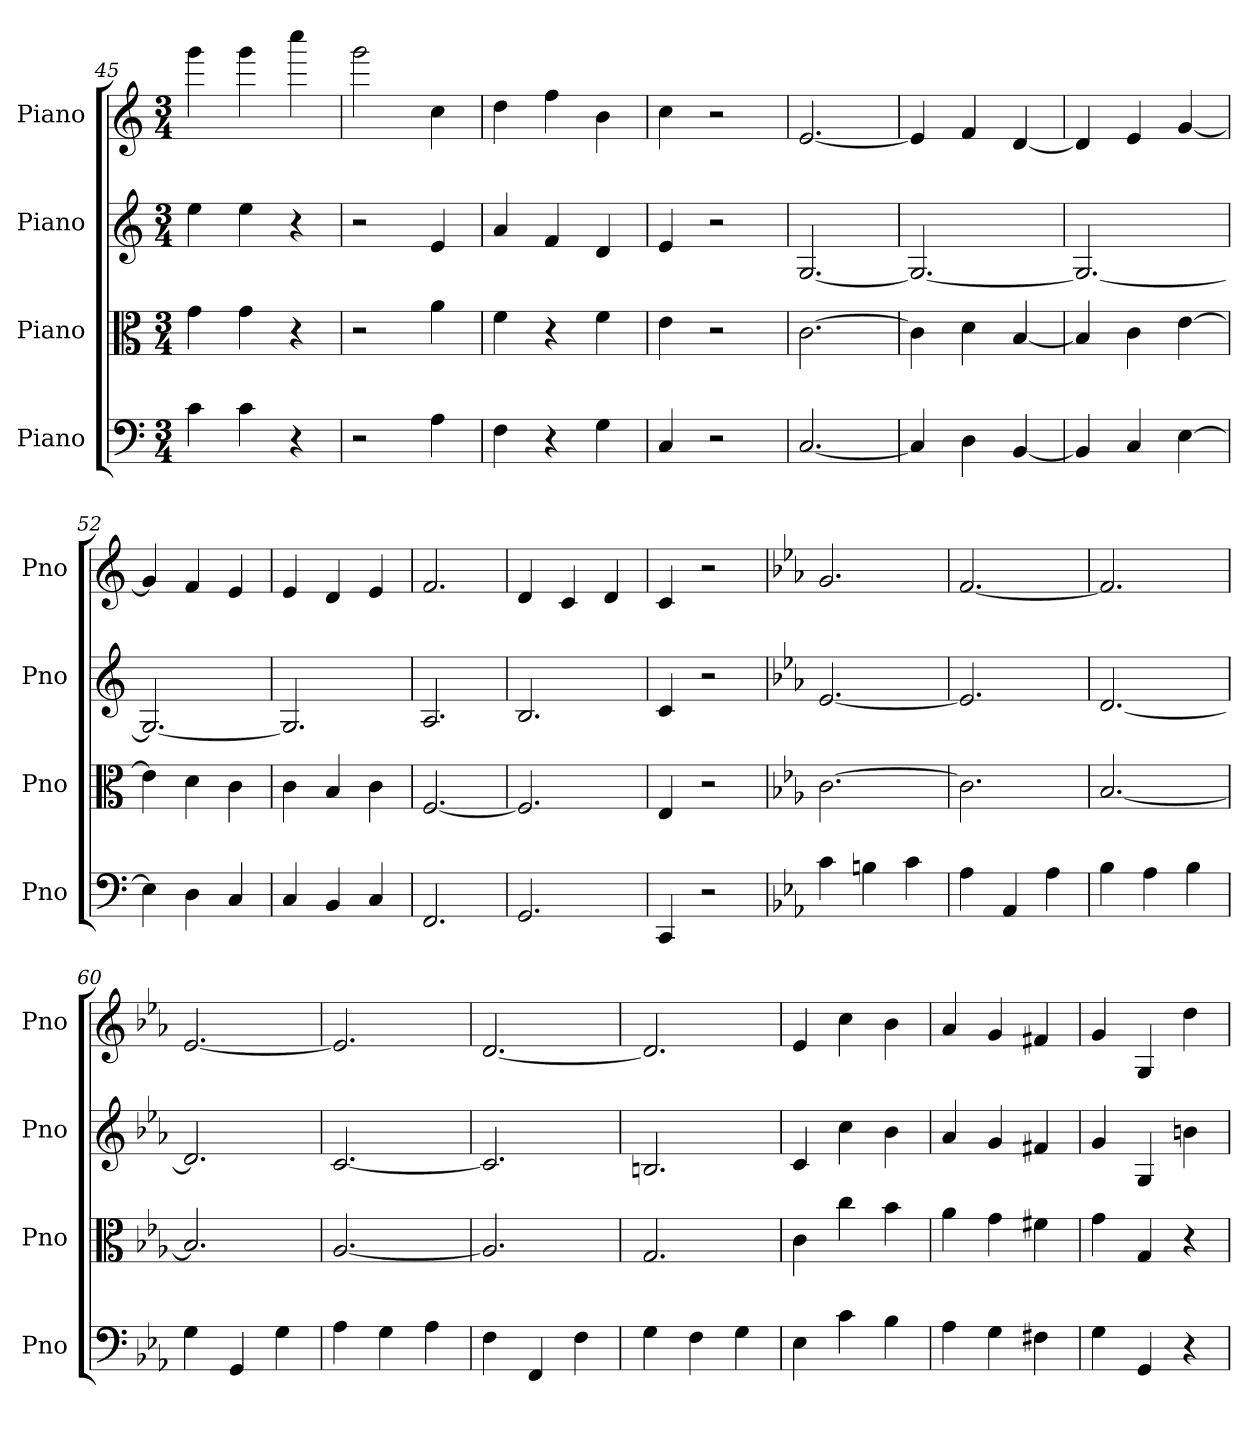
**kern	**kern	**kern	**kern
*part4	*part3	*part2	*part1
*staff4	*staff3	*staff2	*staff1
*I"Piano	*I"Piano	*I"Piano	*I"Piano
*I'Pno	*I'Pno	*I'Pno	*I'Pno
*clefF4	*clefC3	*clefG2	*clefG2
*k[]	*k[]	*k[]	*k[]
*M3/4	*M3/4	*M3/4	*M3/4
=45	=45	=45	=45
4c\	4g\	4ee\	4ggg\
4c\	4g\	4ee\	4ggg\
4r	4r	4r	4cccc\
=46	=46	=46	=46
2r	2r	2r	2ggg\
4A\	4a\	4e/	4cc\
=47	=47	=47	=47
4F\	4f\	4a/	4dd\
4r	4r	4f/	4ff\
4G\	4f\	4d/	4b\
=48	=48	=48	=48
4C/	4e\	4e/	4cc\
2r	2r	2r	2r
!!LO:LB:g=z
=49	=49	=49	=49
[2.C/	[2.c\	[2.G/	[2.e/
=50	=50	=50	=50
4C/]	4c\]	2.G/_	4e/]
4D\	4d\	.	4f/
[4BB/	[4B/	.	[4d/
=51	=51	=51	=51
4BB/]	4B/]	2.G/_	4d/]
4C/	4c\	.	4e/
[4E\	[4e\	.	[4g/
=52	=52	=52	=52
4E\]	4e\]	2.G/_	4g/]
4D\	4d\	.	4f/
4C/	4c\	.	4e/
=53	=53	=53	=53
4C/	4c\	2.G/]	4e/
4BB/	4B/	.	4d/
4C/	4c\	.	4e/
=54	=54	=54	=54
2.FF/	[2.F/	2.A/	2.f/
=55	=55	=55	=55
2.GG/	2.F/]	2.B/	4d/
.	.	.	4c/
.	.	.	4d/
=56	=56	=56	=56
4CC/	4E/	4c/	4c/
2r	2r	2r	2r
=57	=57	=57	=57
*k[b-e-a-]	*k[b-e-a-]	*k[b-e-a-]	*k[b-e-a-]
*c:	*c:	*c:	*c:
4c\	[2.c\	[2.e-/	2.g/
4Bn\	.	.	.
4c\	.	.	.
=58	=58	=58	=58
4A-\	2.c\]	2.e-/]	[2.f/
4AA-/	.	.	.
4A-\	.	.	.
=59	=59	=59	=59
4B-\	[2.B-/	[2.d/	2.f/]
4A-\	.	.	.
4B-\	.	.	.
!!LO:PB:g=z
=60	=60	=60	=60
4G\	2.B-/]	2.d/]	[2.e-/
4GG/	.	.	.
4G\	.	.	.
=61	=61	=61	=61
4A-\	[2.A-/	[2.c/	2.e-/]
4G\	.	.	.
4A-\	.	.	.
=62	=62	=62	=62
4F\	2.A-/]	2.c/]	[2.d/
4FF/	.	.	.
4F\	.	.	.
=63	=63	=63	=63
4G\	2.G/	2.Bn/	2.d/]
4F\	.	.	.
4G\	.	.	.
=64	=64	=64	=64
4E-\	4c\	4c/	4e-/
4c\	4cc\	4cc\	4cc\
4B-\	4b-\	4b-\	4b-\
=65	=65	=65	=65
4A-\	4a-\	4a-/	4a-/
4G\	4g\	4g/	4g/
4F#X\	4f#X\	4f#X/	4f#X/
=66	=66	=66	=66
4G\	4g\	4g/	4g/
4GG/	4G/	4G/	4G/
4r	4r	4bn\	4dd\
=	=	=	=
*-	*-	*-	*-
